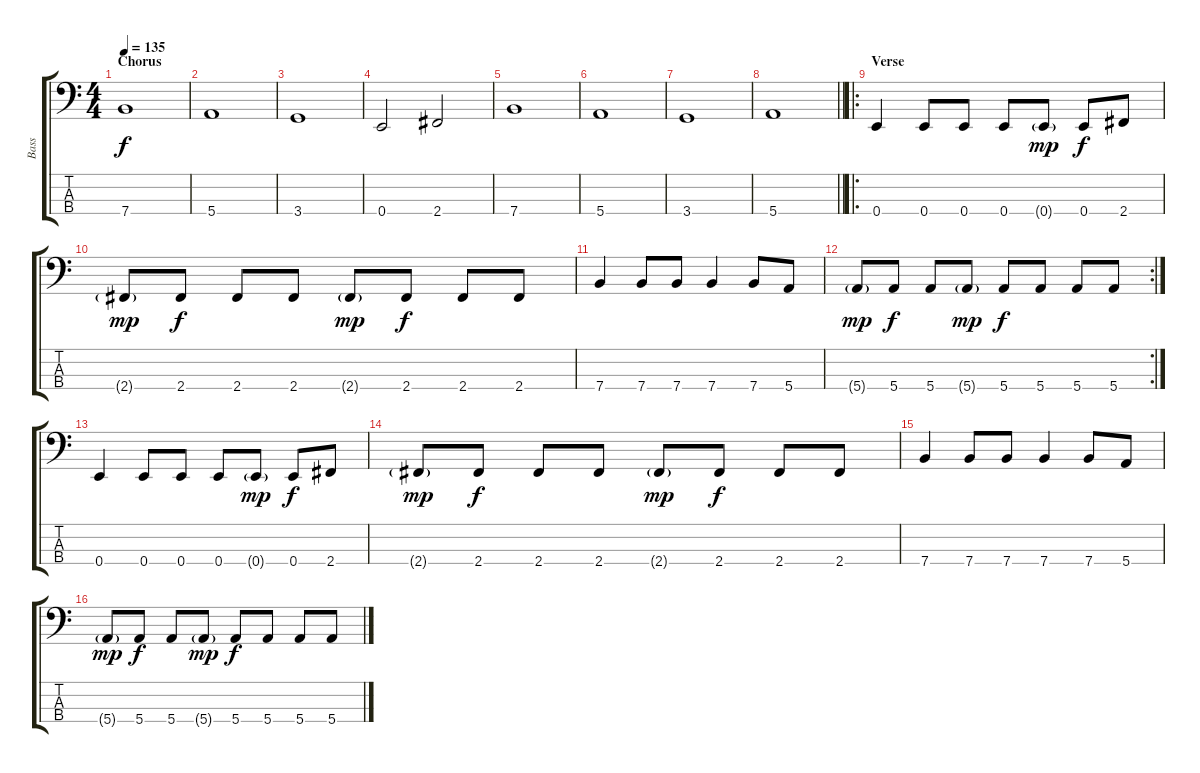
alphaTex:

\track ("Bass" "Bass") {instrument electricbassfinger}
\staff {score tabs}
\tuning (G2 D2 A1 E1) {hide}
\ts (4 4)
\section ("" "Chorus")
\tempo 135
\clef f4
\ks c
7.4.1{dy f} |
5.4.1 |
3.4.1 |
0.4.2 2.4.2 |
7.4.1 |
5.4.1 |
3.4.1 |
\barLineRight lightlight
5.4.1 |
\ro
\section ("" "Verse")
0.4.4 0.4.8 0.4.8 0.4.8 0.4{g}.8{dy mp} 0.4.8{dy f} 2.4.8 |
2.4{g}.8{dy mp} 2.4.8{dy f} 2.4.8 2.4.8 2.4{g}.8{dy mp} 2.4.8{dy f} 2.4.8 2.4.8 |
7.4.4 7.4.8 7.4.8 7.4.4 7.4.8 5.4.8 |
\rc 2
5.4{g}.8{dy mp} 5.4.8{dy f} 5.4.8 5.4{g}.8{dy mp} 5.4.8{dy f} 5.4.8 5.4.8 5.4.8 |
0.4.4 0.4.8 0.4.8 0.4.8 0.4{g}.8{dy mp} 0.4.8{dy f} 2.4.8 |
2.4{g}.8{dy mp} 2.4.8{dy f} 2.4.8 2.4.8 2.4{g}.8{dy mp} 2.4.8{dy f} 2.4.8 2.4.8 |
7.4.4 7.4.8 7.4.8 7.4.4 7.4.8 5.4.8 |
5.4{g}.8{dy mp} 5.4.8{dy f} 5.4.8 5.4{g}.8{dy mp} 5.4.8{dy f} 5.4.8 5.4.8 5.4.8
